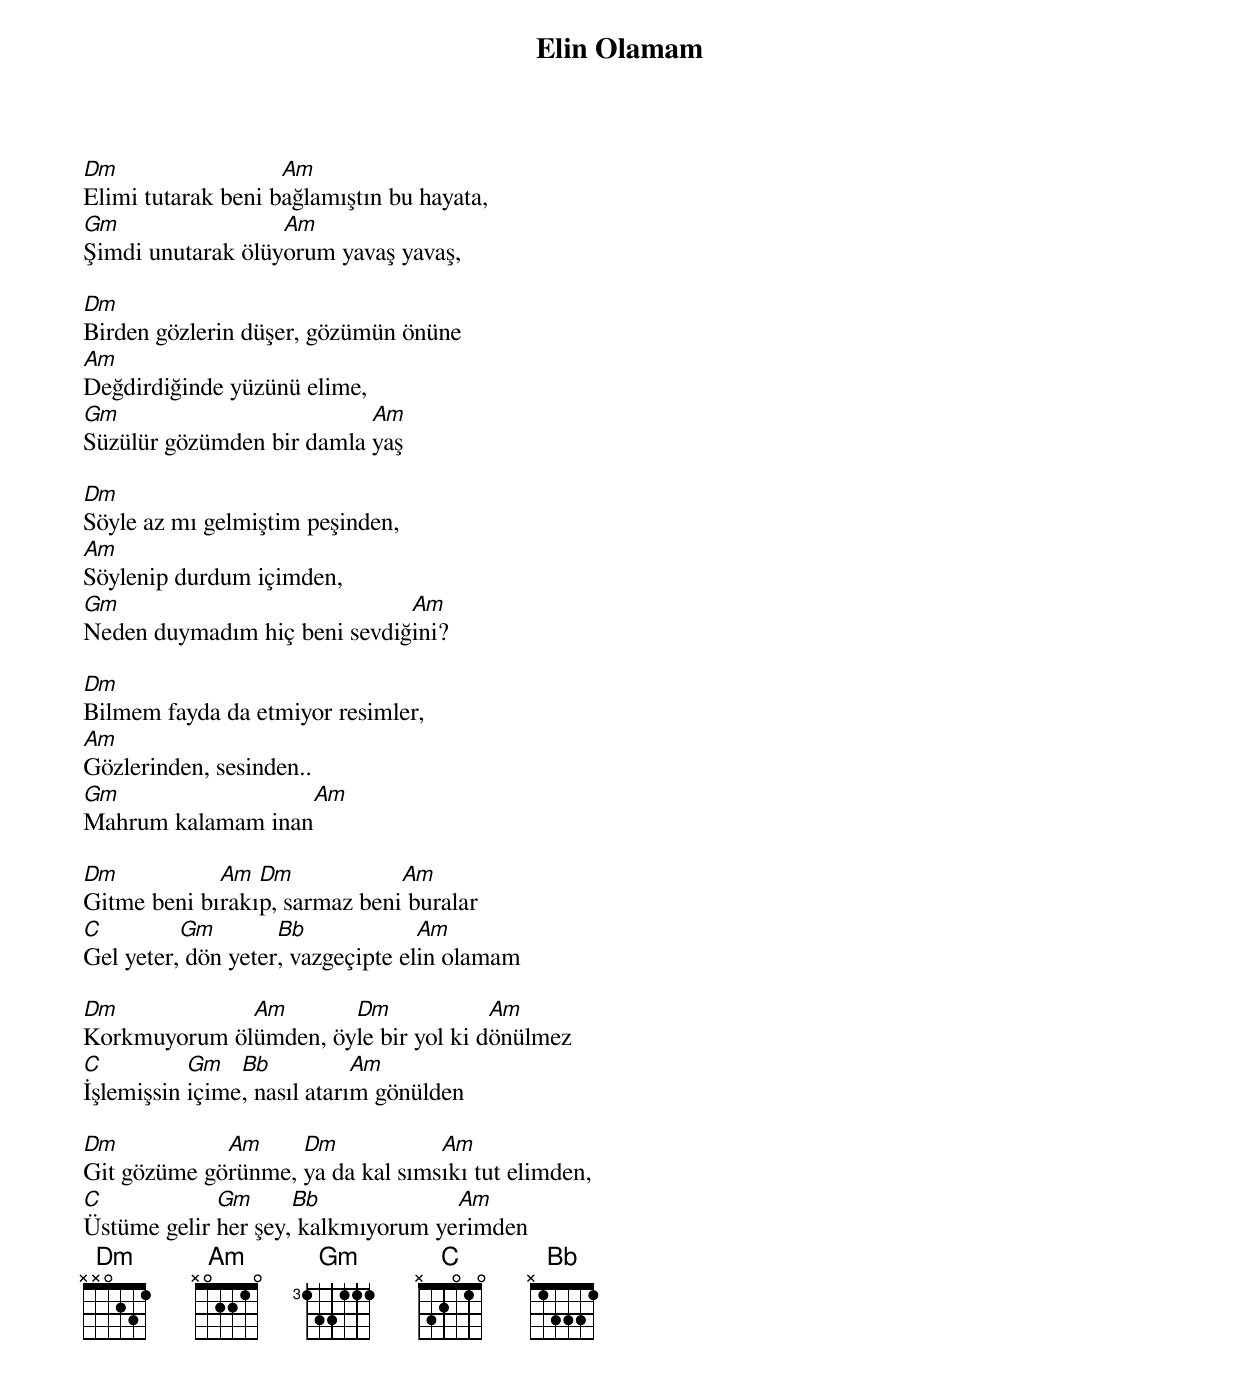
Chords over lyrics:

{title: Elin Olamam}
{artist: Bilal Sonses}

Dm                  Am
Elimi tutarak beni bağlamıştın bu hayata,
Gm                 Am
Şimdi unutarak ölüyorum yavaş yavaş,

Dm
Birden gözlerin düşer, gözümün önüne
Am
Değdirdiğinde yüzünü elime,
Gm                         Am
Süzülür gözümden bir damla yaş

Dm
Söyle az mı gelmiştim peşinden,
Am
Söylenip durdum içimden,
Gm                            Am
Neden duymadım hiç beni sevdiğini?

Dm
Bilmem fayda da etmiyor resimler,
Am
Gözlerinden, sesinden..
Gm                 Am
Mahrum kalamam inan

Dm           Am  Dm            Am
Gitme beni bırakıp, sarmaz beni buralar
C         Gm        Bb             Am
Gel yeter, dön yeter, vazgeçipte elin olamam

Dm            Am       Dm             Am
Korkmuyorum ölümden, öyle bir yol ki dönülmez
C          Gm   Bb           Am
İşlemişsin içime, nasıl atarım gönülden

Dm           Am     Dm            Am
Git gözüme görünme, ya da kal sımsıkı tut elimden,
C            Gm      Bb             Am
Üstüme gelir her şey, kalkmıyorum yerimden
